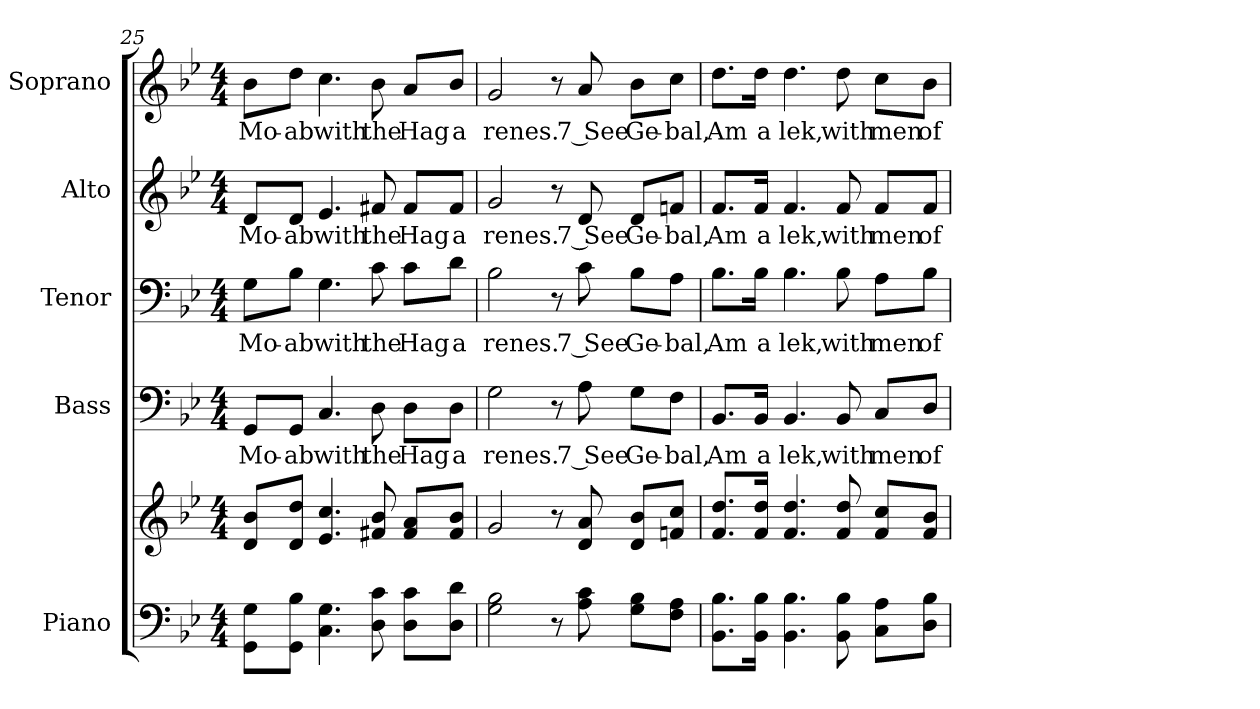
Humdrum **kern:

**kern	**kern	**kern	**text	**kern	**text	**kern	**text	**kern	**text
*part5	*part5	*part4	*part4	*part3	*part3	*part2	*part2	*part1	*part1
*staff6	*staff5	*staff4	*staff4	*staff3	*staff3	*staff2	*staff2	*staff1	*staff1
*I"Piano	*	*I"Bass	*	*I"Tenor	*	*I"Alto	*	*I"Soprano	*
*I'Pno.	*	*I'B.	*	*I'T.	*	*I'A.	*	*I'S.	*
*clefF4	*clefG2	*clefF4	*	*clefF4	*	*clefG2	*	*clefG2	*
*k[b-e-]	*k[b-e-]	*k[b-e-]	*	*k[b-e-]	*	*k[b-e-]	*	*k[b-e-]	*
*B-:	*B-:	*B-:	*	*B-:	*	*B-:	*	*B-:	*
*M4/4	*M4/4	*M4/4	*	*M4/4	*	*M4/4	*	*M4/4	*
=25	=25	=25	=25	=25	=25	=25	=25	=25	=25
!	!	!	!LO:LY:b:color=#000000	!	!	!	!	!	!
!	!	!	!	!	!LO:LY:b:color=#000000	!	!	!	!
!	!	!	!	!	!	!	!LO:LY:b:color=#000000	!	!
!	!	!	!	!	!	!	!	!	!LO:LY:b:color=#000000
8GGi\ 8Gi\L	8di/ 8b-i/L	8GGi/L	Mo-	8Gi\L	Mo-	8di/L	Mo-	8b-i\L	Mo-
!	!	!	!LO:LY:b:color=#000000	!	!	!	!	!	!
!	!	!	!	!	!LO:LY:b:color=#000000	!	!	!	!
!	!	!	!	!	!	!	!LO:LY:b:color=#000000	!	!
!	!	!	!	!	!	!	!	!	!LO:LY:b:color=#000000
8GGi\ 8B-i\J	8di/ 8ddi/J	8GGi/J	-ab	8B-i\J	-ab	8di/J	-ab	8ddi\J	-ab
!	!	!	!LO:LY:b:color=#000000	!	!	!	!	!	!
!	!	!	!	!	!LO:LY:b:color=#000000	!	!	!	!
!	!	!	!	!	!	!	!LO:LY:b:color=#000000	!	!
!	!	!	!	!	!	!	!	!	!LO:LY:b:color=#000000
4.Ci\ 4.Gi	4.e-i/ 4.cci	4.Ci/	with	4.Gi\	with	4.e-i/	with	4.cci\	with
!	!	!	!LO:LY:b:color=#000000	!	!	!	!	!	!
!	!	!	!	!	!LO:LY:b:color=#000000	!	!	!	!
!	!	!	!	!	!	!	!LO:LY:b:color=#000000	!	!
!	!	!	!	!	!	!	!	!	!LO:LY:b:color=#000000
8Di\ 8ci	8f#Xi/ 8b-i	8Di\	the	8ci\	the	8f#Xi/	the	8b-i\	the
!	!	!	!LO:LY:b:color=#000000	!	!	!	!	!	!
!	!	!	!	!	!LO:LY:b:color=#000000	!	!	!	!
!	!	!	!	!	!	!	!LO:LY:b:color=#000000	!	!
!	!	!	!	!	!	!	!	!	!LO:LY:b:color=#000000
8Di\ 8ci\L	8f#i/ 8ai/L	8Di\L	Hag	8ci\L	Hag	8f#i/L	Hag	8ai/L	Hag
!	!	!	!LO:LY:b:color=#000000	!	!	!	!	!	!
!	!	!	!	!	!LO:LY:b:color=#000000	!	!	!	!
!	!	!	!	!	!	!	!LO:LY:b:color=#000000	!	!
!	!	!	!	!	!	!	!	!	!LO:LY:b:color=#000000
8Di\ 8di\J	8f#i/ 8b-i/J	8Di\J	a	8di\J	a	8f#i/J	a	8b-i/J	a
=26	=26	=26	=26	=26	=26	=26	=26	=26	=26
!	!	!	!LO:LY:b:color=#000000	!	!	!	!	!	!
!	!	!	!	!	!LO:LY:b:color=#000000	!	!	!	!
!	!	!	!	!	!	!	!LO:LY:b:color=#000000	!	!
!	!	!	!	!	!	!	!	!	!LO:LY:b:color=#000000
2Gi\ 2B-i	2gi/	2Gi\	renes.	2B-i\	renes.	2gi/	renes.	2gi/	renes.
8r	8r	8r	.	8r	.	8r	.	8r	.
!	!	!	!LO:LY:b:color=#000000	!	!	!	!	!	!
!	!	!	!	!	!LO:LY:b:color=#000000	!	!	!	!
!	!	!	!	!	!	!	!LO:LY:b:color=#000000	!	!
!	!	!	!	!	!	!	!	!	!LO:LY:b:color=#000000
8Ai\ 8ci	8di/ 8ai	8Ai\	7 See	8ci\	7 See	8di/	7 See	8ai/	7 See
!	!	!	!LO:LY:b:color=#000000	!	!	!	!	!	!
!	!	!	!	!	!LO:LY:b:color=#000000	!	!	!	!
!	!	!	!	!	!	!	!LO:LY:b:color=#000000	!	!
!	!	!	!	!	!	!	!	!	!LO:LY:b:color=#000000
8Gi\ 8B-i\L	8di/ 8b-i/L	8Gi\L	Ge-	8B-i\L	Ge-	8di/L	Ge-	8b-i\L	Ge-
!	!	!	!LO:LY:b:color=#000000	!	!	!	!	!	!
!	!	!	!	!	!LO:LY:b:color=#000000	!	!	!	!
!	!	!	!	!	!	!	!LO:LY:b:color=#000000	!	!
!	!	!	!	!	!	!	!	!	!LO:LY:b:color=#000000
8Fi\ 8Ai\J	8fni/ 8cci/J	8Fi\J	-bal,	8Ai\J	-bal,	8fni/J	-bal,	8cci\J	-bal,
!!LO:PB:g=z
=27	=27	=27	=27	=27	=27	=27	=27	=27	=27
!	!	!	!LO:LY:b:color=#000000	!	!	!	!	!	!
!	!	!	!	!	!LO:LY:b:color=#000000	!	!	!	!
!	!	!	!	!	!	!	!LO:LY:b:color=#000000	!	!
!	!	!	!	!	!	!	!	!	!LO:LY:b:color=#000000
8.BB-i\ 8.B-i\L	8.fi/ 8.ddi/L	8.BB-i/L	Am	8.B-i\L	Am	8.fi/L	Am	8.ddi\L	Am
!	!	!	!LO:LY:b:color=#000000	!	!	!	!	!	!
!	!	!	!	!	!LO:LY:b:color=#000000	!	!	!	!
!	!	!	!	!	!	!	!LO:LY:b:color=#000000	!	!
!	!	!	!	!	!	!	!	!	!LO:LY:b:color=#000000
16BB-i\ 16B-i\Jk	16fi/ 16ddi/Jk	16BB-i/Jk	a	16B-i\Jk	a	16fi/Jk	a	16ddi\Jk	a
!	!	!	!LO:LY:b:color=#000000	!	!	!	!	!	!
!	!	!	!	!	!LO:LY:b:color=#000000	!	!	!	!
!	!	!	!	!	!	!	!LO:LY:b:color=#000000	!	!
!	!	!	!	!	!	!	!	!	!LO:LY:b:color=#000000
4.BB-i\ 4.B-i	4.fi/ 4.ddi	4.BB-i/	lek,	4.B-i\	lek,	4.fi/	lek,	4.ddi\	lek,
!	!	!	!LO:LY:b:color=#000000	!	!	!	!	!	!
!	!	!	!	!	!LO:LY:b:color=#000000	!	!	!	!
!	!	!	!	!	!	!	!LO:LY:b:color=#000000	!	!
!	!	!	!	!	!	!	!	!	!LO:LY:b:color=#000000
8BB-i\ 8B-i	8fi/ 8ddi	8BB-i/	with	8B-i\	with	8fi/	with	8ddi\	with
!	!	!	!LO:LY:b:color=#000000	!	!	!	!	!	!
!	!	!	!	!	!LO:LY:b:color=#000000	!	!	!	!
!	!	!	!	!	!	!	!LO:LY:b:color=#000000	!	!
!	!	!	!	!	!	!	!	!	!LO:LY:b:color=#000000
8Ci\ 8Ai\L	8fi/ 8cci/L	8Ci/L	men	8Ai\L	men	8fi/L	men	8cci\L	men
!	!	!	!LO:LY:b:color=#000000	!	!	!	!	!	!
!	!	!	!	!	!LO:LY:b:color=#000000	!	!	!	!
!	!	!	!	!	!	!	!LO:LY:b:color=#000000	!	!
!	!	!	!	!	!	!	!	!	!LO:LY:b:color=#000000
8Di\ 8B-i\J	8fi/ 8b-i/J	8Di/J	of	8B-i\J	of	8fi/J	of	8b-i\J	of
=	=	=	=	=	=	=	=	=	=
*-	*-	*-	*-	*-	*-	*-	*-	*-	*-
